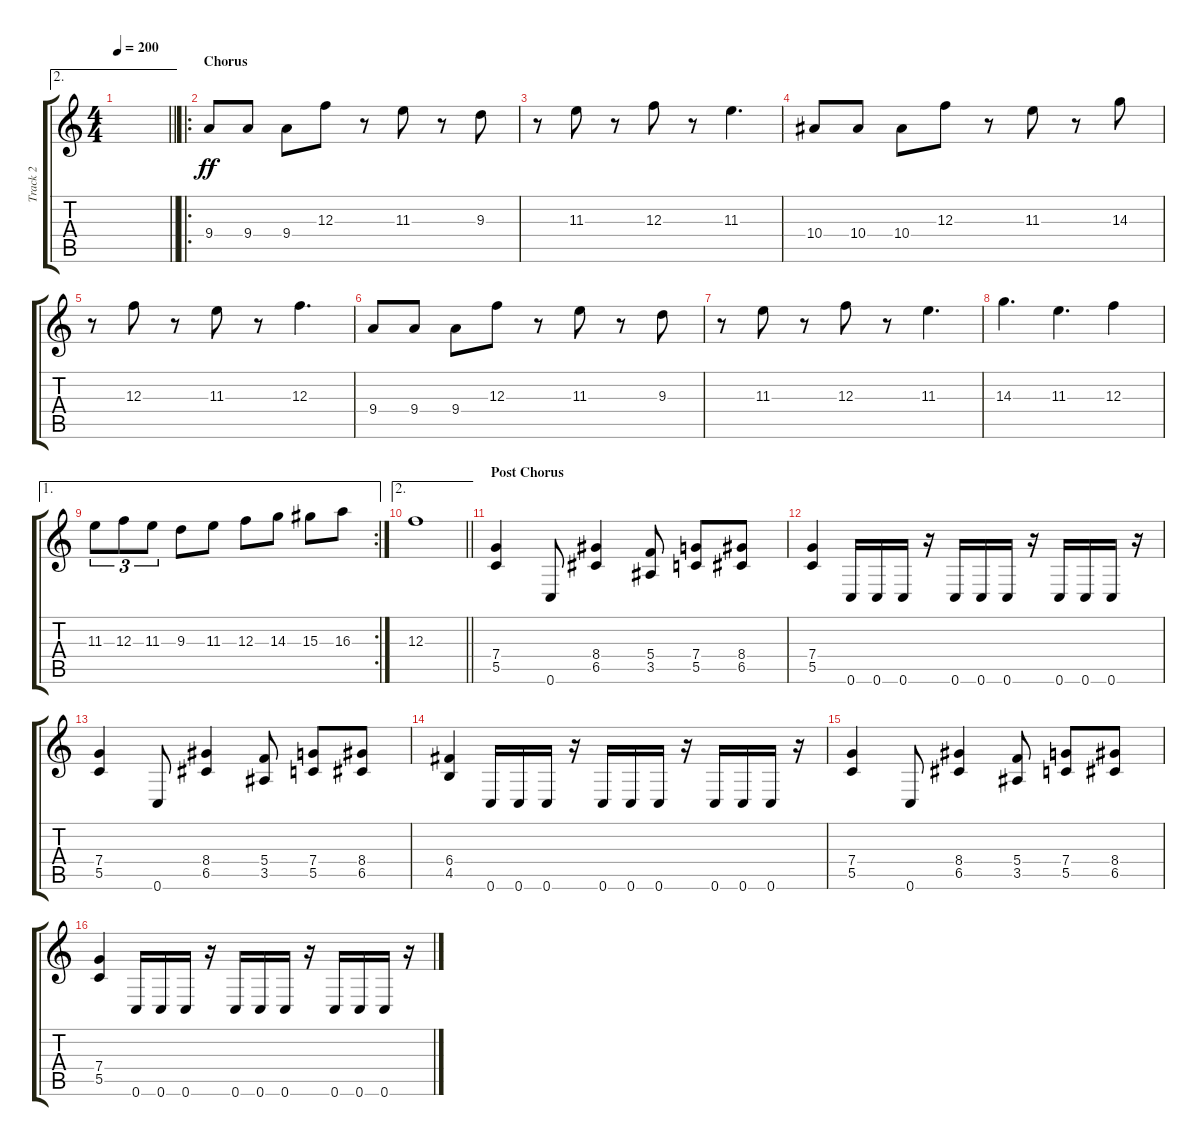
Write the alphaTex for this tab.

\track ("Track 2" "Track 2") {instrument overdrivenguitar}
\staff {score tabs}
\tuning (D4 A3 F3 C3 G2 C2) {hide}
\ae 2
\ts (4 4)
\tempo 200
\clef g2
\barLineRight lightlight
\ks c
|
\ro
\section ("" "Chorus")
9.4.8{dy ff} 9.4.8 9.4.8 12.3.8 r.8 11.3.8 r.8 9.3.8 |
r.8 11.3.8 r.8 12.3.8 r.8 11.3.4{d} |
10.4.8 10.4.8 10.4.8 12.3.8 r.8 11.3.8 r.8 14.3.8 |
r.8 12.3.8 r.8 11.3.8 r.8 12.3.4{d} |
9.4.8 9.4.8 9.4.8 12.3.8 r.8 11.3.8 r.8 9.3.8 |
r.8 11.3.8 r.8 12.3.8 r.8 11.3.4{d} |
14.3.4{d} 11.3.4{d} 12.3.4 |
\ae 1
\rc 2
11.3.8{tu (3 2)} 12.3.8{tu (3 2)} 11.3.8{tu (3 2)} 9.3.8 11.3.8 12.3.8 14.3.8 15.3.8 16.3.8 |
\ae 2
\barLineRight lightlight
12.3.1 |
\section ("" "Post Chorus")
(7.4 5.5).4 0.6.8 (8.4 6.5).4 (5.4 3.5).8 (7.4 5.5).8 (8.4 6.5).8 |
(7.4 5.5).4 0.6.16 0.6.16 0.6.16 r.16 0.6.16 0.6.16 0.6.16 r.16 0.6.16 0.6.16 0.6.16 r.16 |
(7.4 5.5).4 0.6.8 (8.4 6.5).4 (5.4 3.5).8 (7.4 5.5).8 (8.4 6.5).8 |
(6.4 4.5).4 0.6.16 0.6.16 0.6.16 r.16 0.6.16 0.6.16 0.6.16 r.16 0.6.16 0.6.16 0.6.16 r.16 |
(7.4 5.5).4 0.6.8 (8.4 6.5).4 (5.4 3.5).8 (7.4 5.5).8 (8.4 6.5).8 |
(7.4 5.5).4 0.6.16 0.6.16 0.6.16 r.16 0.6.16 0.6.16 0.6.16 r.16 0.6.16 0.6.16 0.6.16 r.16
